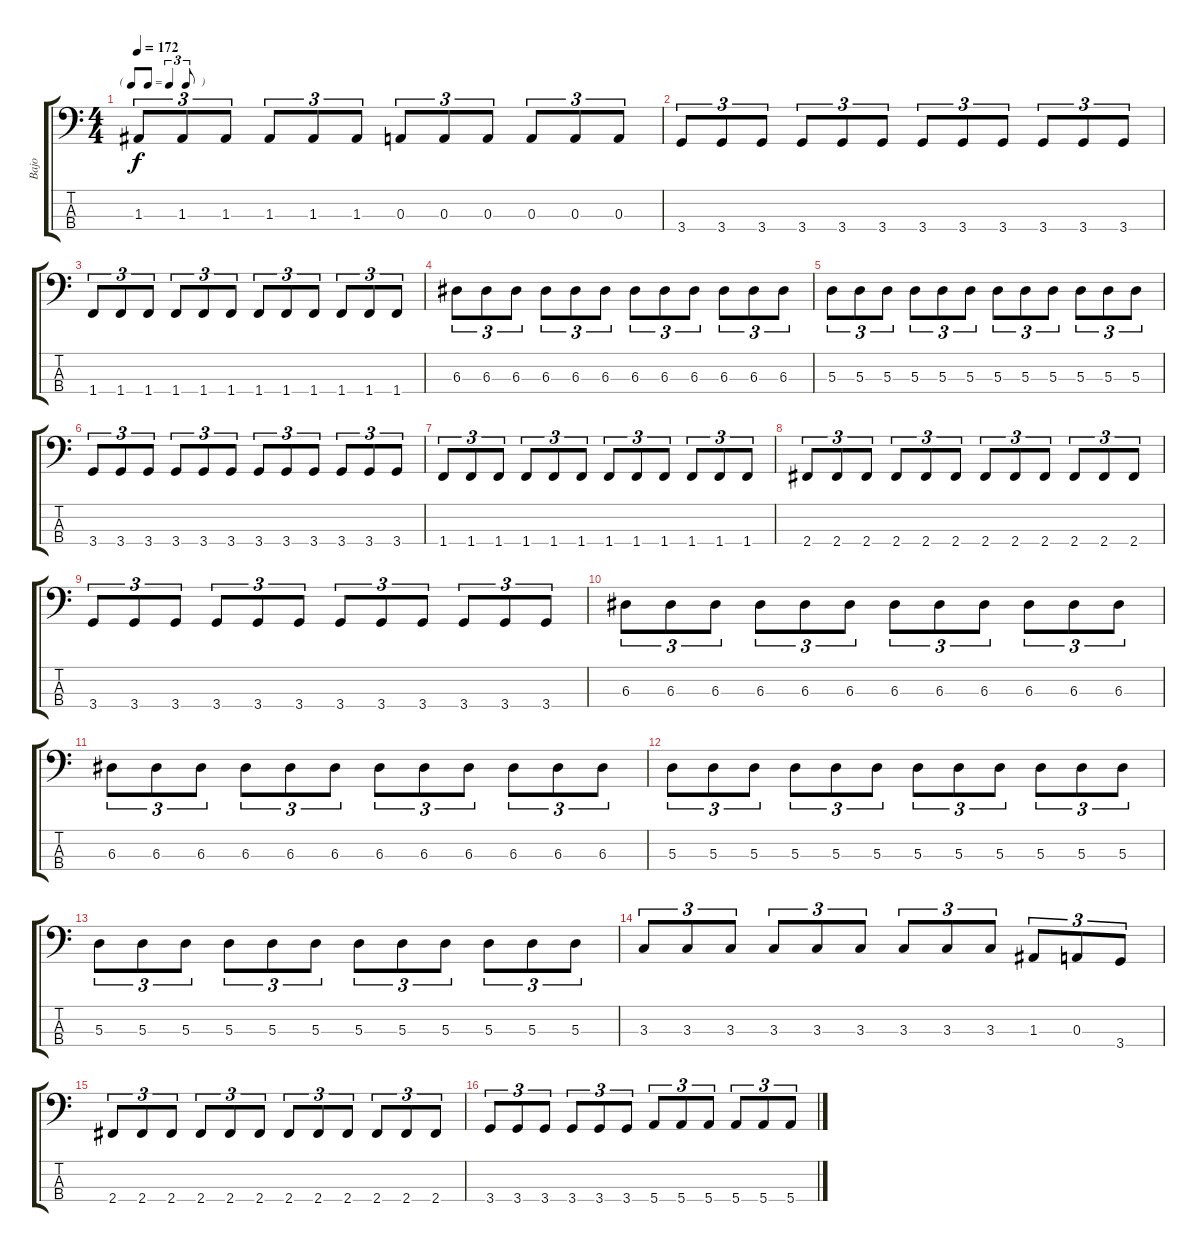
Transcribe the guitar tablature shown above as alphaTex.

\track ("Bajo" "Bajo") {instrument electricbasspick}
\staff {score tabs}
\tuning (G2 D2 A1 E1) {hide}
\ts (4 4)
\tf triplet8th
\tempo 172
\clef f4
\ks c
1.3.8{tu (3 2) dy f} 1.3.8{tu (3 2)} 1.3.8{tu (3 2)} 1.3.8{tu (3 2)} 1.3.8{tu (3 2)} 1.3.8{tu (3 2)} 0.3.8{tu (3 2)} 0.3.8{tu (3 2)} 0.3.8{tu (3 2)} 0.3.8{tu (3 2)} 0.3.8{tu (3 2)} 0.3.8{tu (3 2)} |
3.4.8{tu (3 2)} 3.4.8{tu (3 2)} 3.4.8{tu (3 2)} 3.4.8{tu (3 2)} 3.4.8{tu (3 2)} 3.4.8{tu (3 2)} 3.4.8{tu (3 2)} 3.4.8{tu (3 2)} 3.4.8{tu (3 2)} 3.4.8{tu (3 2)} 3.4.8{tu (3 2)} 3.4.8{tu (3 2)} |
1.4.8{tu (3 2)} 1.4.8{tu (3 2)} 1.4.8{tu (3 2)} 1.4.8{tu (3 2)} 1.4.8{tu (3 2)} 1.4.8{tu (3 2)} 1.4.8{tu (3 2)} 1.4.8{tu (3 2)} 1.4.8{tu (3 2)} 1.4.8{tu (3 2)} 1.4.8{tu (3 2)} 1.4.8{tu (3 2)} |
6.3.8{tu (3 2)} 6.3.8{tu (3 2)} 6.3.8{tu (3 2)} 6.3.8{tu (3 2)} 6.3.8{tu (3 2)} 6.3.8{tu (3 2)} 6.3.8{tu (3 2)} 6.3.8{tu (3 2)} 6.3.8{tu (3 2)} 6.3.8{tu (3 2)} 6.3.8{tu (3 2)} 6.3.8{tu (3 2)} |
5.3.8{tu (3 2)} 5.3.8{tu (3 2)} 5.3.8{tu (3 2)} 5.3.8{tu (3 2)} 5.3.8{tu (3 2)} 5.3.8{tu (3 2)} 5.3.8{tu (3 2)} 5.3.8{tu (3 2)} 5.3.8{tu (3 2)} 5.3.8{tu (3 2)} 5.3.8{tu (3 2)} 5.3.8{tu (3 2)} |
3.4.8{tu (3 2)} 3.4.8{tu (3 2)} 3.4.8{tu (3 2)} 3.4.8{tu (3 2)} 3.4.8{tu (3 2)} 3.4.8{tu (3 2)} 3.4.8{tu (3 2)} 3.4.8{tu (3 2)} 3.4.8{tu (3 2)} 3.4.8{tu (3 2)} 3.4.8{tu (3 2)} 3.4.8{tu (3 2)} |
1.4.8{tu (3 2)} 1.4.8{tu (3 2)} 1.4.8{tu (3 2)} 1.4.8{tu (3 2)} 1.4.8{tu (3 2)} 1.4.8{tu (3 2)} 1.4.8{tu (3 2)} 1.4.8{tu (3 2)} 1.4.8{tu (3 2)} 1.4.8{tu (3 2)} 1.4.8{tu (3 2)} 1.4.8{tu (3 2)} |
2.4.8{tu (3 2)} 2.4.8{tu (3 2)} 2.4.8{tu (3 2)} 2.4.8{tu (3 2)} 2.4.8{tu (3 2)} 2.4.8{tu (3 2)} 2.4.8{tu (3 2)} 2.4.8{tu (3 2)} 2.4.8{tu (3 2)} 2.4.8{tu (3 2)} 2.4.8{tu (3 2)} 2.4.8{tu (3 2)} |
3.4.8{tu (3 2)} 3.4.8{tu (3 2)} 3.4.8{tu (3 2)} 3.4.8{tu (3 2)} 3.4.8{tu (3 2)} 3.4.8{tu (3 2)} 3.4.8{tu (3 2)} 3.4.8{tu (3 2)} 3.4.8{tu (3 2)} 3.4.8{tu (3 2)} 3.4.8{tu (3 2)} 3.4.8{tu (3 2)} |
6.3.8{tu (3 2)} 6.3.8{tu (3 2)} 6.3.8{tu (3 2)} 6.3.8{tu (3 2)} 6.3.8{tu (3 2)} 6.3.8{tu (3 2)} 6.3.8{tu (3 2)} 6.3.8{tu (3 2)} 6.3.8{tu (3 2)} 6.3.8{tu (3 2)} 6.3.8{tu (3 2)} 6.3.8{tu (3 2)} |
6.3.8{tu (3 2)} 6.3.8{tu (3 2)} 6.3.8{tu (3 2)} 6.3.8{tu (3 2)} 6.3.8{tu (3 2)} 6.3.8{tu (3 2)} 6.3.8{tu (3 2)} 6.3.8{tu (3 2)} 6.3.8{tu (3 2)} 6.3.8{tu (3 2)} 6.3.8{tu (3 2)} 6.3.8{tu (3 2)} |
5.3.8{tu (3 2)} 5.3.8{tu (3 2)} 5.3.8{tu (3 2)} 5.3.8{tu (3 2)} 5.3.8{tu (3 2)} 5.3.8{tu (3 2)} 5.3.8{tu (3 2)} 5.3.8{tu (3 2)} 5.3.8{tu (3 2)} 5.3.8{tu (3 2)} 5.3.8{tu (3 2)} 5.3.8{tu (3 2)} |
5.3.8{tu (3 2)} 5.3.8{tu (3 2)} 5.3.8{tu (3 2)} 5.3.8{tu (3 2)} 5.3.8{tu (3 2)} 5.3.8{tu (3 2)} 5.3.8{tu (3 2)} 5.3.8{tu (3 2)} 5.3.8{tu (3 2)} 5.3.8{tu (3 2)} 5.3.8{tu (3 2)} 5.3.8{tu (3 2)} |
3.3.8{tu (3 2)} 3.3.8{tu (3 2)} 3.3.8{tu (3 2)} 3.3.8{tu (3 2)} 3.3.8{tu (3 2)} 3.3.8{tu (3 2)} 3.3.8{tu (3 2)} 3.3.8{tu (3 2)} 3.3.8{tu (3 2)} 1.3.8{tu (3 2)} 0.3.8{tu (3 2)} 3.4.8{tu (3 2)} |
2.4.8{tu (3 2)} 2.4.8{tu (3 2)} 2.4.8{tu (3 2)} 2.4.8{tu (3 2)} 2.4.8{tu (3 2)} 2.4.8{tu (3 2)} 2.4.8{tu (3 2)} 2.4.8{tu (3 2)} 2.4.8{tu (3 2)} 2.4.8{tu (3 2)} 2.4.8{tu (3 2)} 2.4.8{tu (3 2)} |
3.4.8{tu (3 2)} 3.4.8{tu (3 2)} 3.4.8{tu (3 2)} 3.4.8{tu (3 2)} 3.4.8{tu (3 2)} 3.4.8{tu (3 2)} 5.4.8{tu (3 2)} 5.4.8{tu (3 2)} 5.4.8{tu (3 2)} 5.4.8{tu (3 2)} 5.4.8{tu (3 2)} 5.4.8{tu (3 2)}
